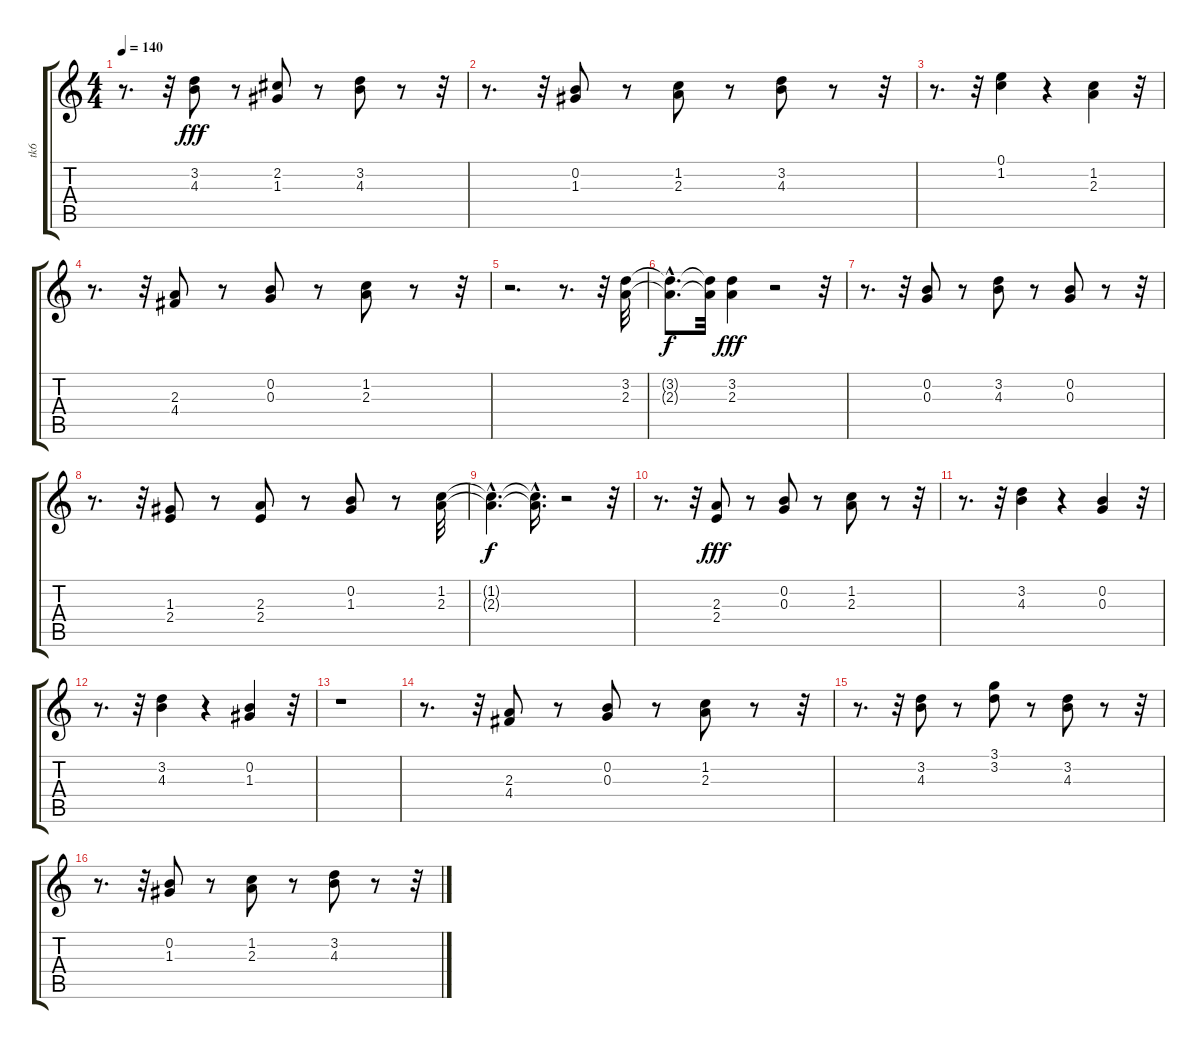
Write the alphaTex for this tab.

\track ("tk6" "tk6") {instrument guitarharmonics}
\staff {score tabs}
\tuning (E4 B3 G3 D3 A2 E2) {hide}
\ts (4 4)
\tempo 140
\clef g2
\ks c
r.8{d dy fff} r.32 (3.2 4.3).8 r.8 (2.2 1.3).8 r.8 (3.2 4.3).8 r.8 r.32 |
r.8{d} r.32 (0.2 1.3).8 r.8 (1.2 2.3).8 r.8 (3.2 4.3).8 r.8 r.32 |
r.8{d} r.32 (0.1 1.2).4 r.4 (1.2 2.3).4 r.32 |
r.8{d} r.32 (2.3 4.4).8 r.8 (0.2 0.3).8 r.8 (1.2 2.3).8 r.8 r.32 |
r.2{d} r.8{d} r.32 (3.2 2.3).32 |
(3.2{hac t} 2.3{hac t}).8{d dy f} (3.2{t} 2.3{t}).32 (3.2 2.3).4{dy fff} r.2 r.32 |
r.8{d} r.32 (0.2 0.3).8 r.8 (3.2 4.3).8 r.8 (0.2 0.3).8 r.8 r.32 |
r.8{d} r.32 (1.3 2.4).8 r.8 (2.3 2.4).8 r.8 (0.2 1.3).8 r.8 (1.2 2.3).32 |
(1.2{hac t} 2.3{hac t}).4{d dy f} (1.2{hac t} 2.3{hac t}).16{d} r.2 r.32 |
r.8{d} r.32 (2.3 2.4).8{dy fff} r.8 (0.2 0.3).8 r.8 (1.2 2.3).8 r.8 r.32 |
r.8{d} r.32 (3.2 4.3).4 r.4 (0.2 0.3).4 r.32 |
r.8{d} r.32 (3.2 4.3).4 r.4 (0.2 1.3).4 r.32 |
r.1 |
r.8{d} r.32 (2.3 4.4).8 r.8 (0.2 0.3).8 r.8 (1.2 2.3).8 r.8 r.32 |
r.8{d} r.32 (3.2 4.3).8 r.8 (3.1 3.2).8 r.8 (3.2 4.3).8 r.8 r.32 |
r.8{d} r.32 (0.2 1.3).8 r.8 (1.2 2.3).8 r.8 (3.2 4.3).8 r.8 r.32
